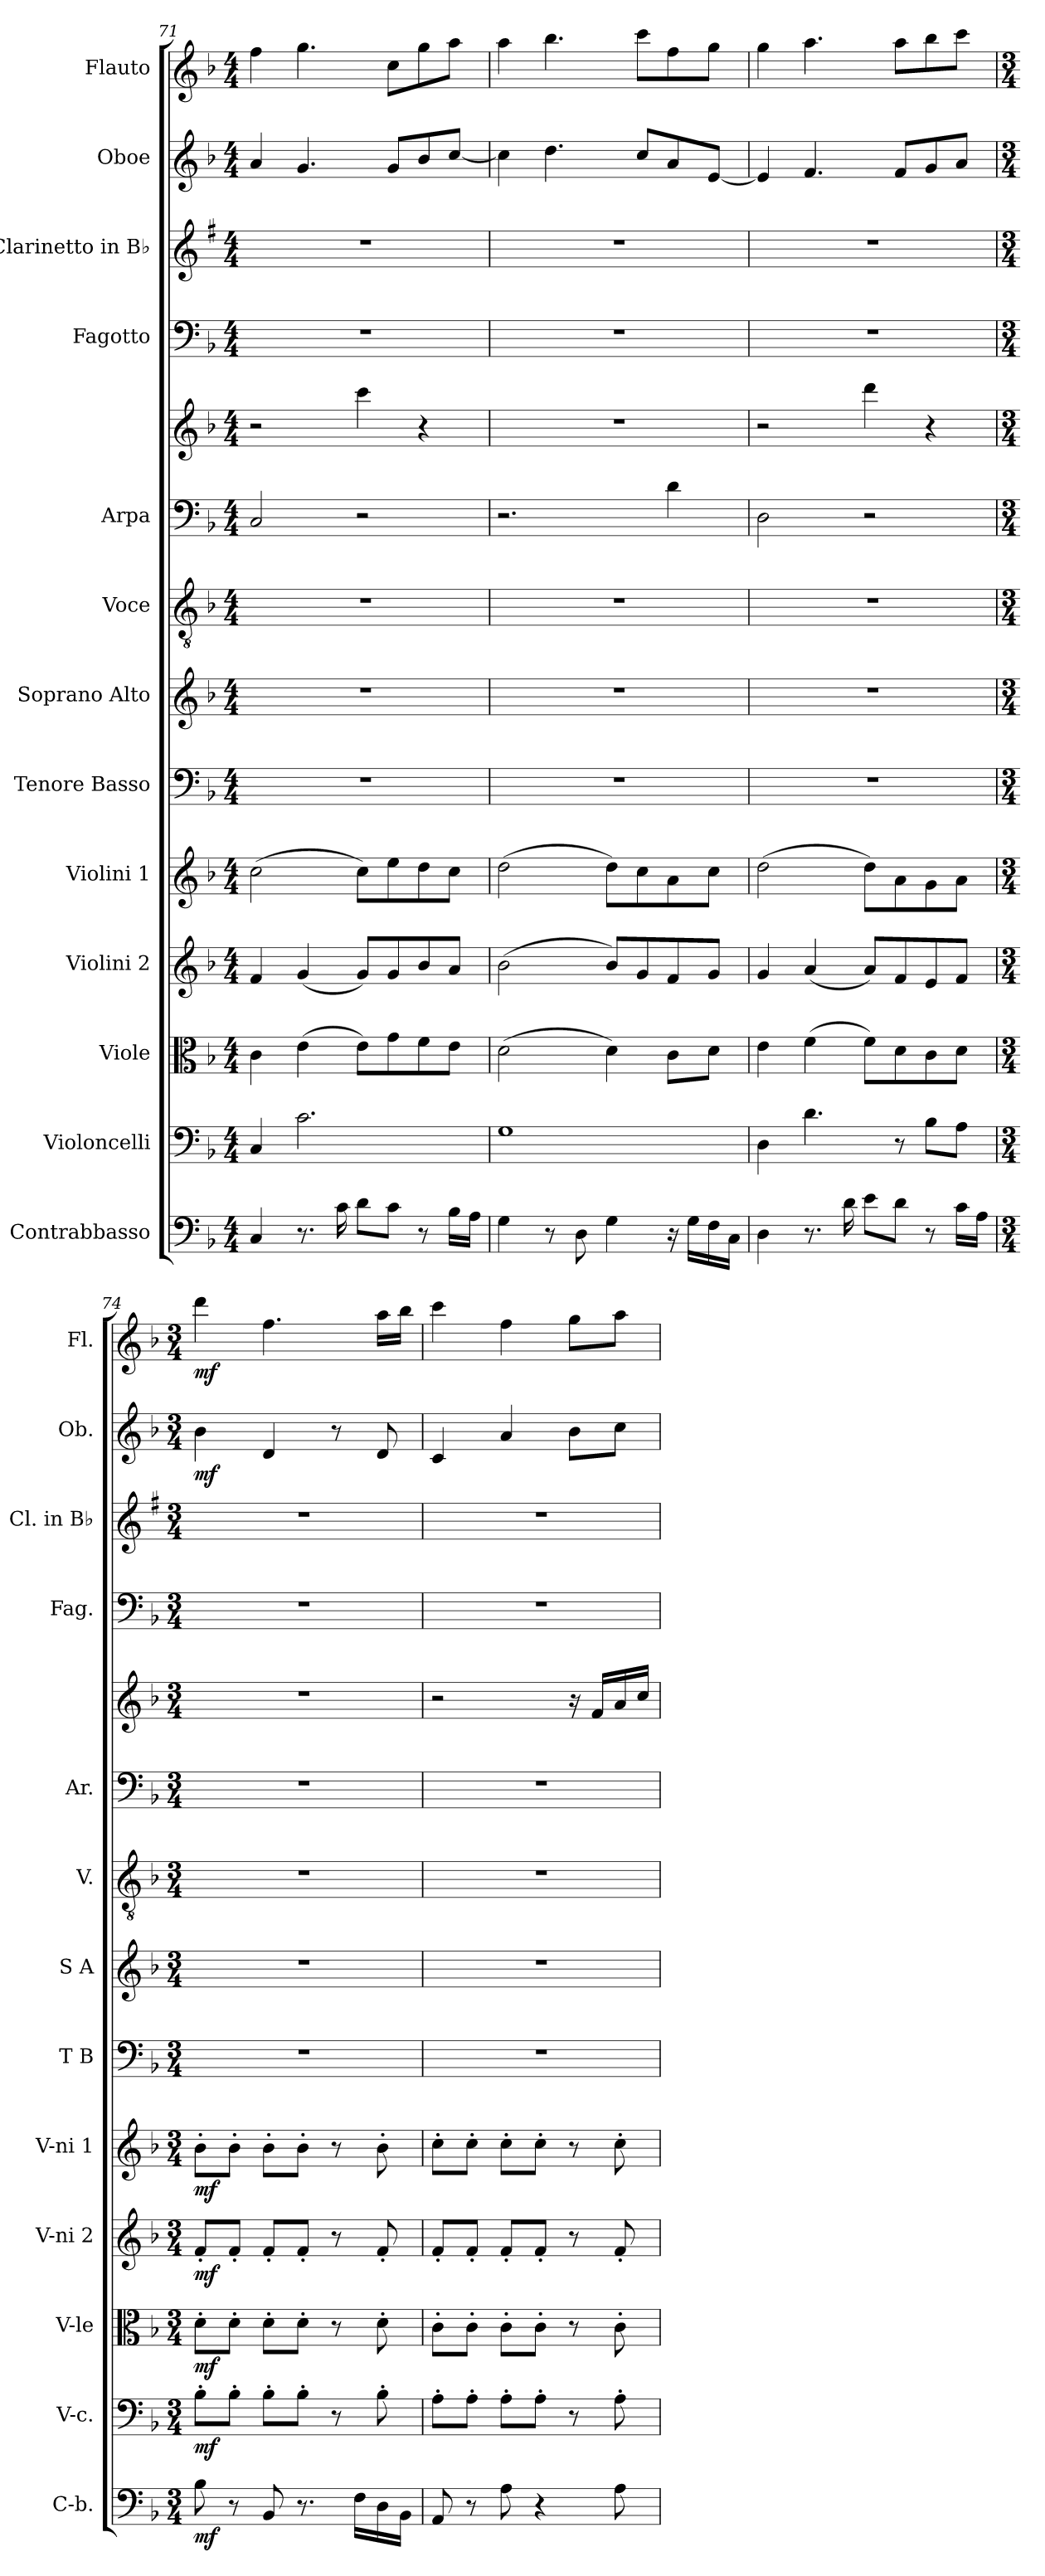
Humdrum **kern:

**kern	**dynam	**kern	**dynam	**kern	**dynam	**kern	**dynam	**kern	**dynam	**kern	**kern	**kern	**kern	**kern	**kern	**kern	**kern	**dynam	**kern	**dynam
*part13	*part13	*part12	*part12	*part11	*part11	*part10	*part10	*part9	*part9	*part8	*part7	*part6	*part5	*part5	*part4	*part3	*part2	*part2	*part1	*part1
*staff14	*staff14	*staff13	*staff13	*staff12	*staff12	*staff11	*staff11	*staff10	*staff10	*staff9	*staff8	*staff7	*staff6	*staff5	*staff4	*staff3	*staff2	*staff2	*staff1	*staff1
*I"Contrabbasso	*	*I"Violoncelli	*	*I"Viole	*	*I"Violini 2	*	*I"Violini 1	*	*I"Tenore Basso	*I"Soprano Alto	*I"Voce	*I"Arpa	*	*I"Fagotto	*I"Clarinetto in B♭	*I"Oboe	*	*I"Flauto	*
*I'C-b.	*	*I'V-c.	*	*I'V-le	*	*I'V-ni 2	*	*I'V-ni 1	*	*I'T B	*I'S A	*I'V.	*I'Ar.	*	*I'Fag.	*I'Cl. in B♭	*I'Ob.	*	*I'Fl.	*
*clefF4	*	*clefF4	*	*clefC3	*	*clefG2	*	*clefG2	*	*clefF4	*clefG2	*clefGv2	*clefF4	*clefG2	*clefF4	*clefG2	*clefG2	*	*clefG2	*
*	*	*	*	*	*	*	*	*	*	*	*	*	*	*	*	*ITrd1c2	*	*	*	*
*k[b-]	*	*k[b-]	*	*k[b-]	*	*k[b-]	*	*k[b-]	*	*k[b-]	*k[b-]	*k[b-]	*k[b-]	*k[b-]	*k[b-]	*k[b-]	*k[b-]	*	*k[b-]	*
*M4/4	*	*M4/4	*	*M4/4	*	*M4/4	*	*M4/4	*	*M4/4	*M4/4	*M4/4	*M4/4	*M4/4	*M4/4	*M4/4	*M4/4	*	*M4/4	*
=71	=71	=71	=71	=71	=71	=71	=71	=71	=71	=71	=71	=71	=71	=71	=71	=71	=71	=71	=71	=71
4C	.	4C	.	4c	.	4f	.	(2cc	.	1r	1r	1r	2C	2r	1r	1r	4a	.	4ff	.
8.r	.	2.c	.	(4e	.	(4g	.	.	.	.	.	.	.	.	.	.	4.g	.	4.gg	.
16c	.	.	.	.	.	.	.	.	.	.	.	.	.	.	.	.	.	.	.	.
8dL	.	.	.	8eL)	.	8gL)	.	8ccL)	.	.	.	.	2r	4ccc	.	.	.	.	.	.
8cJ	.	.	.	8g	.	8g	.	8ee	.	.	.	.	.	.	.	.	8gL	.	8ccL	.
8r	.	.	.	8f	.	8b-	.	8dd	.	.	.	.	.	4r	.	.	8b-	.	8gg	.
16B-LL	.	.	.	8eJ	.	8aJ	.	8ccJ	.	.	.	.	.	.	.	.	[8ccJ	.	8aaJ	.
16AJJ	.	.	.	.	.	.	.	.	.	.	.	.	.	.	.	.	.	.	.	.
=72	=72	=72	=72	=72	=72	=72	=72	=72	=72	=72	=72	=72	=72	=72	=72	=72	=72	=72	=72	=72
4G	.	1G	.	(2d	.	(2b-	.	(2dd	.	1r	1r	1r	2.r	1r	1r	1r	4cc]	.	4aa	.
8r	.	.	.	.	.	.	.	.	.	.	.	.	.	.	.	.	4.dd	.	4.bb-	.
8D	.	.	.	.	.	.	.	.	.	.	.	.	.	.	.	.	.	.	.	.
4G	.	.	.	4d)	.	8b-L)	.	8ddL)	.	.	.	.	.	.	.	.	.	.	.	.
.	.	.	.	.	.	8g	.	8cc	.	.	.	.	.	.	.	.	8ccL	.	8cccL	.
16r	.	.	.	8cL	.	8f	.	8a	.	.	.	.	4d	.	.	.	8a	.	8ff	.
16GLL	.	.	.	.	.	.	.	.	.	.	.	.	.	.	.	.	.	.	.	.
16F	.	.	.	8dJ	.	8gJ	.	8ccJ	.	.	.	.	.	.	.	.	[8eJ	.	8ggJ	.
16CJJ	.	.	.	.	.	.	.	.	.	.	.	.	.	.	.	.	.	.	.	.
=73	=73	=73	=73	=73	=73	=73	=73	=73	=73	=73	=73	=73	=73	=73	=73	=73	=73	=73	=73	=73
4D	.	4D	.	4e	.	4g	.	(2dd	.	1r	1r	1r	2D	2r	1r	1r	4e]	.	4gg	.
8.r	.	4.d	.	(4f	.	(4a	.	.	.	.	.	.	.	.	.	.	4.f	.	4.aa	.
16d	.	.	.	.	.	.	.	.	.	.	.	.	.	.	.	.	.	.	.	.
8eL	.	.	.	8fL)	.	8aL)	.	8ddL)	.	.	.	.	2r	4ddd	.	.	.	.	.	.
8dJ	.	8r	.	8d	.	8f	.	8a	.	.	.	.	.	.	.	.	8fL	.	8aaL	.
8r	.	8B-L	.	8c	.	8e	.	8g	.	.	.	.	.	4r	.	.	8g	.	8bb-	.
16cLL	.	8AJ	.	8dJ	.	8fJ	.	8aJ	.	.	.	.	.	.	.	.	8aJ	.	8cccJ	.
16AJJ	.	.	.	.	.	.	.	.	.	.	.	.	.	.	.	.	.	.	.	.
=74	=74	=74	=74	=74	=74	=74	=74	=74	=74	=74	=74	=74	=74	=74	=74	=74	=74	=74	=74	=74
*M3/4	*	*M3/4	*	*M3/4	*	*M3/4	*	*M3/4	*	*M3/4	*M3/4	*M3/4	*M3/4	*M3/4	*M3/4	*M3/4	*M3/4	*	*M3/4	*
8B-	mf	8B-'L	mf	8d'L	mf	8f'L	mf	8b-'L	mf	2.r	2.r	2.r	2.r	2.r	2.r	2.r	4b-	mf	4ddd	mf
8r	.	8B-'J	.	8d'J	.	8f'J	.	8b-'J	.	.	.	.	.	.	.	.	.	.	.	.
8BB-	.	8B-'L	.	8d'L	.	8f'L	.	8b-'L	.	.	.	.	.	.	.	.	4d	.	4.ff	.
8.r	.	8B-'J	.	8d'J	.	8f'J	.	8b-'J	.	.	.	.	.	.	.	.	.	.	.	.
.	.	8r	.	8r	.	8r	.	8r	.	.	.	.	.	.	.	.	8r	.	.	.
16FLL	.	.	.	.	.	.	.	.	.	.	.	.	.	.	.	.	.	.	.	.
16D	.	8B-'	.	8d'	.	8f'	.	8b-'	.	.	.	.	.	.	.	.	8d	.	16aaLL	.
16BB-JJ	.	.	.	.	.	.	.	.	.	.	.	.	.	.	.	.	.	.	16bb-JJ	.
=75	=75	=75	=75	=75	=75	=75	=75	=75	=75	=75	=75	=75	=75	=75	=75	=75	=75	=75	=75	=75
8AA	.	8A'L	.	8c'L	.	8f'L	.	8cc'L	.	2.r	2.r	2.r	2.r	2r	2.r	2.r	4c	.	4ccc	.
8r	.	8A'J	.	8c'J	.	8f'J	.	8cc'J	.	.	.	.	.	.	.	.	.	.	.	.
8A	.	8A'L	.	8c'L	.	8f'L	.	8cc'L	.	.	.	.	.	.	.	.	4a	.	4ff	.
4r	.	8A'J	.	8c'J	.	8f'J	.	8cc'J	.	.	.	.	.	.	.	.	.	.	.	.
.	.	8r	.	8r	.	8r	.	8r	.	.	.	.	.	16r	.	.	8b-L	.	8ggL	.
.	.	.	.	.	.	.	.	.	.	.	.	.	.	16fLL	.	.	.	.	.	.
8A	.	8A'	.	8c'	.	8f'	.	8cc'	.	.	.	.	.	16a	.	.	8ccJ	.	8aaJ	.
.	.	.	.	.	.	.	.	.	.	.	.	.	.	16ccJJ	.	.	.	.	.	.
=	=	=	=	=	=	=	=	=	=	=	=	=	=	=	=	=	=	=	=	=
*-	*-	*-	*-	*-	*-	*-	*-	*-	*-	*-	*-	*-	*-	*-	*-	*-	*-	*-	*-	*-
